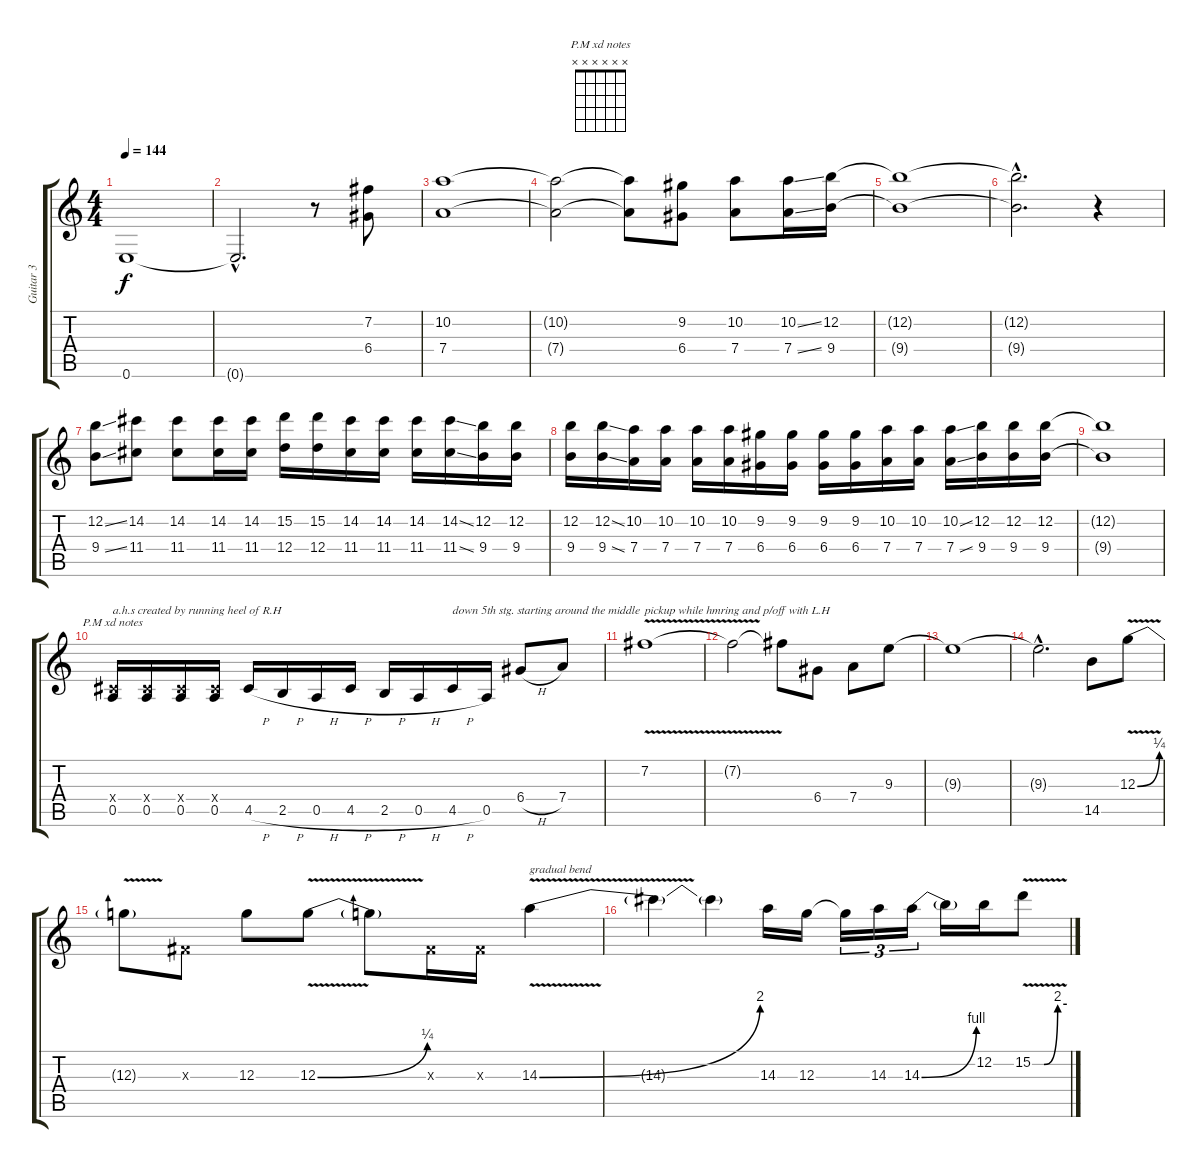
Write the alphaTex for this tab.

\track ("Guitar 3" "Guitar 3") {instrument overdrivenguitar}
\staff {score tabs}
\tuning (E4 B3 G3 D3 A2 E2) {hide}
\chord ("P.M xd notes" x x x x x x)
\ts (4 4)
\tempo 144
\clef g2
\ks c
0.6{t}.1{dy f} |
0.6{hac t}.2{d} r.8 (7.2 6.4).8 |
(10.2 7.4).1 |
(10.2{t} 7.4{t}).2 (10.2{t} 7.4{t}).8 (9.2 6.4).8 (10.2 7.4).8 (10.2{ss} 7.4{ss}).16 (12.2 9.4).16 |
(12.2{t} 9.4{t}).1 |
(12.2{hac t} 9.4{hac t}).2{d} r.4 |
(12.2{ss} 9.4{ss}).8 (14.2 11.4).8 (14.2 11.4).8 (14.2 11.4).16 (14.2 11.4).16 (15.2 12.4).16 (15.2 12.4).16 (14.2 11.4).16 (14.2 11.4).16 (14.2 11.4).16 (14.2{ss} 11.4{ss}).16 (12.2 9.4).16 (12.2 9.4).16 |
(12.2 9.4).16 (12.2{ss} 9.4{ss}).16 (10.2 7.4).16 (10.2 7.4).16 (10.2 7.4).16 (10.2 7.4).16 (9.2 6.4).16 (9.2 6.4).16 (9.2 6.4).16 (9.2 6.4).16 (10.2 7.4).16 (10.2 7.4).16 (10.2{ss} 7.4{ss}).16 (12.2 9.4).16 (12.2 9.4).16 (12.2 9.4).16 |
(12.2{t} 9.4{t}).1 |
(-1.4{x} 0.5).16{ch "P.M xd notes" txt "a.h.s created by running heel of R.H"} (-1.4{x} 0.5).16 (-1.4{x} 0.5).16 (-1.4{x} 0.5).16 4.5{h}.16{volume 16 instrument guitarharmonics} 2.5{h}.16 0.5{h}.16 4.5{h}.16 2.5{h}.16 0.5{h}.16 4.5{h}.16{txt "down 5th stg. starting around the middle"} 0.5.16 6.4{h}.8{volume 13 instrument overdrivenguitar} 7.4.8 |
7.2{v}.1{txt "pickup while hmring and p/off with L.H"} |
7.2{t}.2 7.2{t}.8 6.4.8 7.4.8 9.3.8 |
9.3{t}.1 |
9.3{hac t}.2{d} 14.5.8 12.3{be (bend 0 0 60 1) v}.8 |
12.3{t}.8 -1.3{x}.8 12.3.8 12.3{be (bend 0 0 60 1) v}.8 12.3{t}.8 -1.3{x}.16 -1.3{x}.16 14.3{be (bend 0 0 60 8) v}.4{txt "gradual bend"} |
14.3{t}.4 14.3{t}.4 14.3.16 12.3.16 12.3{t}.16{tu (3 2)} 14.3.16{tu (3 2)} 14.3{be (bend 0 0 60 4)}.16{tu (3 2)} 14.3{t}.16 12.2.16 15.2{be (custom 0 0 20 0 44 8 60 8) v}.8
